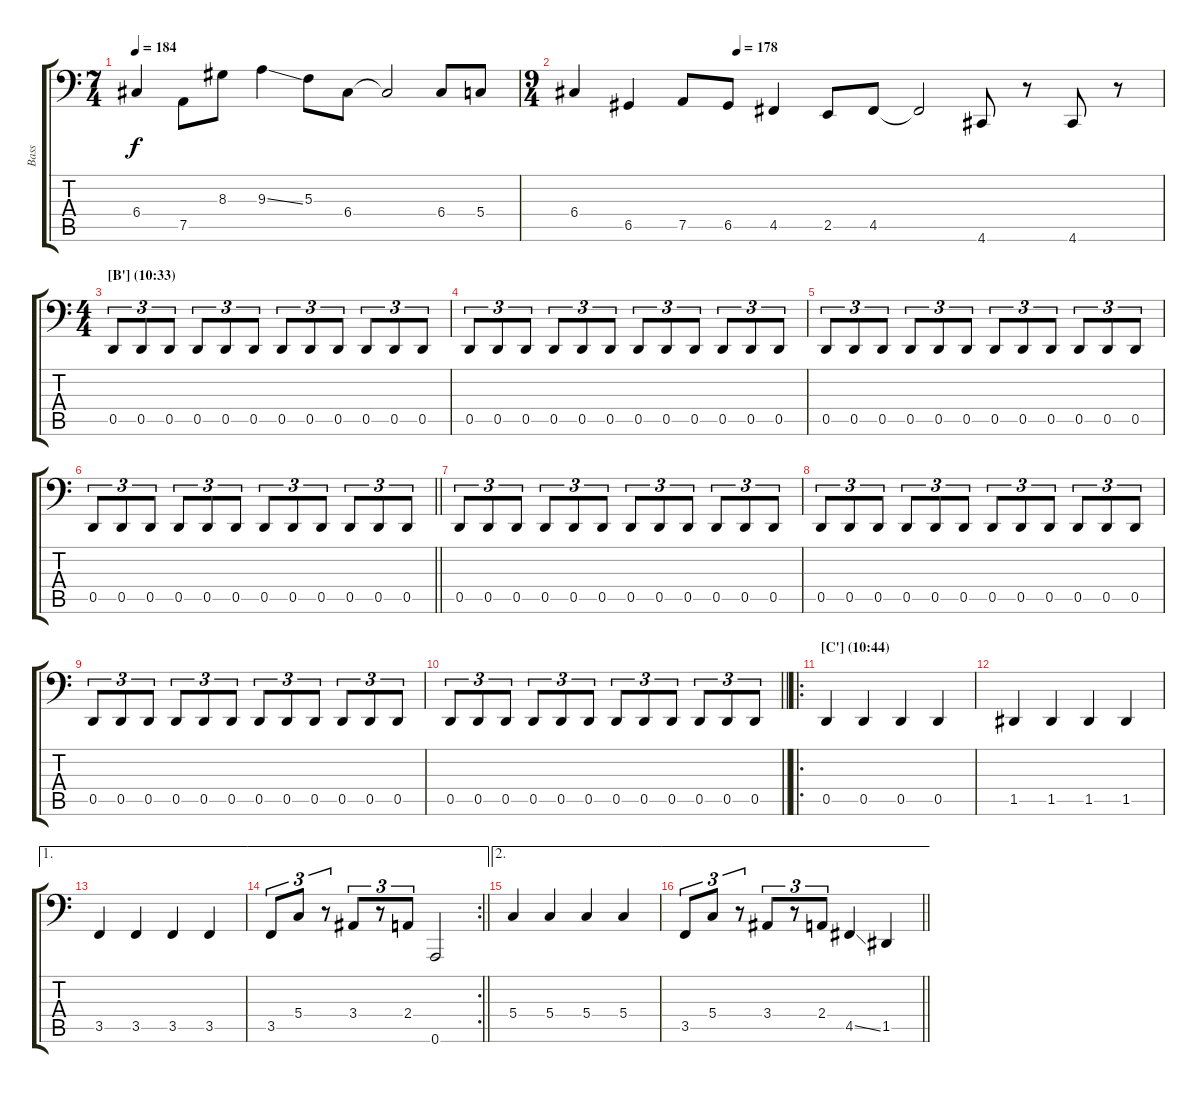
\track ("Bass" "Bass") {instrument electricbassfinger}
\staff {score tabs}
\tuning (Bb2 F2 C2 G1 D1 A0) {hide}
\ts (7 4)
\tempo 184
\clef f4
\ks c
6.4.4{dy f} 7.5.8 8.3.8 9.3{ss}.4 5.3.8 6.4.8 6.4{t}.2 6.4.8 5.4.8 |
\ts (9 4)
\tempo (178 0.2777777777777778)
6.4.4 6.5.4 7.5.8 6.5.8 4.5.4 2.5.8 4.5.8 4.5{t}.2 4.6.8 r.8 4.6.8 r.8 |
\ts (4 4)
\section ("" "[B'] (10:33)")
0.5.8{tu (3 2)} 0.5.8{tu (3 2)} 0.5.8{tu (3 2)} 0.5.8{tu (3 2)} 0.5.8{tu (3 2)} 0.5.8{tu (3 2)} 0.5.8{tu (3 2)} 0.5.8{tu (3 2)} 0.5.8{tu (3 2)} 0.5.8{tu (3 2)} 0.5.8{tu (3 2)} 0.5.8{tu (3 2)} |
0.5.8{tu (3 2)} 0.5.8{tu (3 2)} 0.5.8{tu (3 2)} 0.5.8{tu (3 2)} 0.5.8{tu (3 2)} 0.5.8{tu (3 2)} 0.5.8{tu (3 2)} 0.5.8{tu (3 2)} 0.5.8{tu (3 2)} 0.5.8{tu (3 2)} 0.5.8{tu (3 2)} 0.5.8{tu (3 2)} |
0.5.8{tu (3 2)} 0.5.8{tu (3 2)} 0.5.8{tu (3 2)} 0.5.8{tu (3 2)} 0.5.8{tu (3 2)} 0.5.8{tu (3 2)} 0.5.8{tu (3 2)} 0.5.8{tu (3 2)} 0.5.8{tu (3 2)} 0.5.8{tu (3 2)} 0.5.8{tu (3 2)} 0.5.8{tu (3 2)} |
\barLineRight lightlight
0.5.8{tu (3 2)} 0.5.8{tu (3 2)} 0.5.8{tu (3 2)} 0.5.8{tu (3 2)} 0.5.8{tu (3 2)} 0.5.8{tu (3 2)} 0.5.8{tu (3 2)} 0.5.8{tu (3 2)} 0.5.8{tu (3 2)} 0.5.8{tu (3 2)} 0.5.8{tu (3 2)} 0.5.8{tu (3 2)} |
0.5.8{tu (3 2)} 0.5.8{tu (3 2)} 0.5.8{tu (3 2)} 0.5.8{tu (3 2)} 0.5.8{tu (3 2)} 0.5.8{tu (3 2)} 0.5.8{tu (3 2)} 0.5.8{tu (3 2)} 0.5.8{tu (3 2)} 0.5.8{tu (3 2)} 0.5.8{tu (3 2)} 0.5.8{tu (3 2)} |
0.5.8{tu (3 2)} 0.5.8{tu (3 2)} 0.5.8{tu (3 2)} 0.5.8{tu (3 2)} 0.5.8{tu (3 2)} 0.5.8{tu (3 2)} 0.5.8{tu (3 2)} 0.5.8{tu (3 2)} 0.5.8{tu (3 2)} 0.5.8{tu (3 2)} 0.5.8{tu (3 2)} 0.5.8{tu (3 2)} |
0.5.8{tu (3 2)} 0.5.8{tu (3 2)} 0.5.8{tu (3 2)} 0.5.8{tu (3 2)} 0.5.8{tu (3 2)} 0.5.8{tu (3 2)} 0.5.8{tu (3 2)} 0.5.8{tu (3 2)} 0.5.8{tu (3 2)} 0.5.8{tu (3 2)} 0.5.8{tu (3 2)} 0.5.8{tu (3 2)} |
\barLineRight lightlight
0.5.8{tu (3 2)} 0.5.8{tu (3 2)} 0.5.8{tu (3 2)} 0.5.8{tu (3 2)} 0.5.8{tu (3 2)} 0.5.8{tu (3 2)} 0.5.8{tu (3 2)} 0.5.8{tu (3 2)} 0.5.8{tu (3 2)} 0.5.8{tu (3 2)} 0.5.8{tu (3 2)} 0.5.8{tu (3 2)} |
\ro
\section ("" "[C'] (10:44)")
0.5.4 0.5.4 0.5.4 0.5.4 |
1.5.4 1.5.4 1.5.4 1.5.4 |
\ae 1
3.5.4 3.5.4 3.5.4 3.5.4 |
\ae 1
\rc 2
\barLineRight lightlight
3.5.8{tu (3 2)} 5.4.8{tu (3 2)} r.8{tu (3 2)} 3.4.8{tu (3 2)} r.8{tu (3 2)} 2.4.8{tu (3 2)} 0.6.2 |
\ae 2
5.4.4 5.4.4 5.4.4 5.4.4 |
\ae 2
\barLineRight lightlight
3.5.8{tu (3 2)} 5.4.8{tu (3 2)} r.8{tu (3 2)} 3.4.8{tu (3 2)} r.8{tu (3 2)} 2.4.8{tu (3 2)} 4.5{ss}.4 1.5.4
